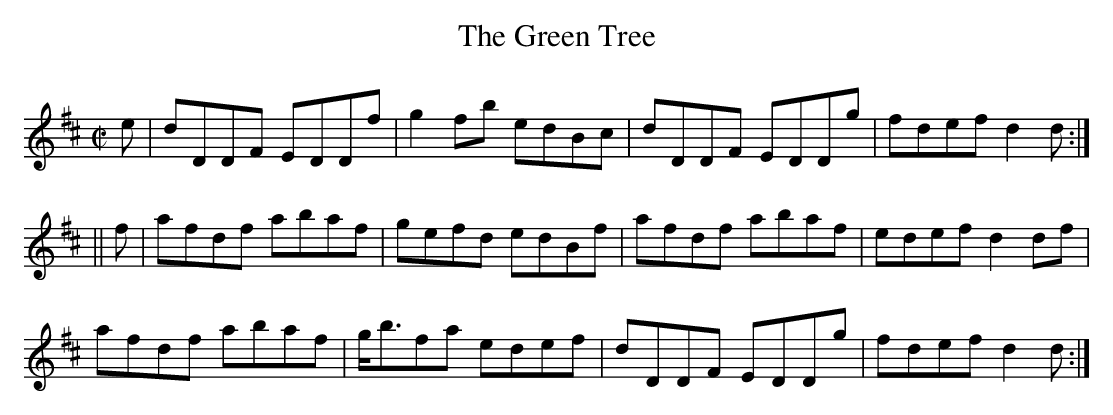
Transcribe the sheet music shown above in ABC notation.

X:1
T:The Green Tree
Q:333
L:1/8
M:C|
K:D
e|dDDF EDDf|g2 fb edBc|dDDF EDDg|fdef d2 d:|
||f|afdf abaf|gefd edBf|afdf abaf|edef d2 df|
afdf abaf|g<bfa edef|dDDF EDDg|fdef d2 d:|
